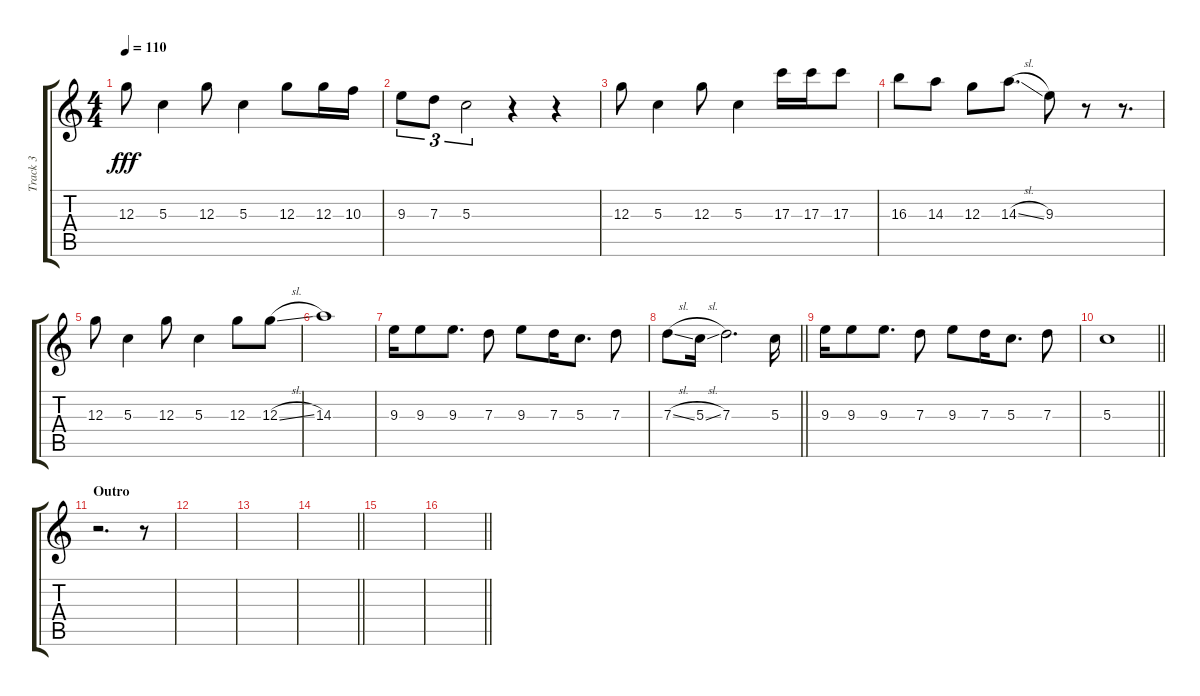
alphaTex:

\track ("Track 3" "Track 3") {instrument electricguitarclean}
\staff {score tabs}
\tuning (E4 B3 G3 D3 A2 E2) {hide}
\ts (4 4)
\tempo 110
\clef g2
\ks c
12.3.8{dy fff} 5.3.4 12.3.8 5.3.4 12.3.8 12.3.16 10.3.16 |
9.3.8{tu (3 2)} 7.3.8{tu (3 2)} 5.3.2{tu (3 2)} r.4 r.4 |
12.3.8 5.3.4 12.3.8 5.3.4 17.3.16 17.3.16 17.3.8 |
16.3.8 14.3.8 12.3.8 14.3{sl}.8{d} 9.3.8 r.8 r.8{d} |
12.3.8 5.3.4 12.3.8 5.3.4 12.3.8 12.3{sl}.8 |
14.3.1 |
9.3.16 9.3.8 9.3.8{d} 7.3.8 9.3.8 7.3.16 5.3.8{d} 7.3.8 |
\barLineRight lightlight
7.3{sl}.8 5.3{sl}.16 7.3.2{d} 5.3.16 |
9.3.16 9.3.8 9.3.8{d} 7.3.8 9.3.8 7.3.16 5.3.8{d} 7.3.8 |
\barLineRight lightlight
5.3.1 |
\section ("" "Outro")
r.2{d} r.8 |
|
|
\barLineRight lightlight
|
|
\barLineRight lightlight
